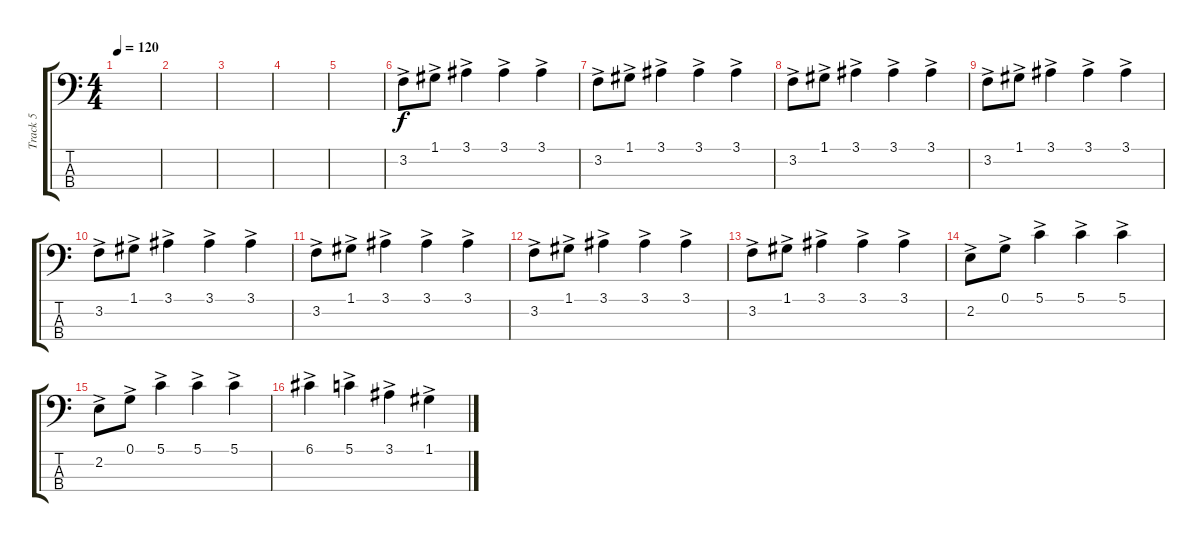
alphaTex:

\track ("Track 5" "Track 5") {instrument slapbass1}
\staff {score tabs}
\tuning (G2 D2 A1 E1) {hide}
\ts (4 4)
\tempo 120
\clef f4
\ks c
|
|
|
|
|
3.2{ac}.8 1.1{ac}.8 3.1{ac}.4 3.1{ac}.4 3.1{ac}.4 |
3.2{ac}.8 1.1{ac}.8 3.1{ac}.4 3.1{ac}.4 3.1{ac}.4 |
3.2{ac}.8 1.1{ac}.8 3.1{ac}.4 3.1{ac}.4 3.1{ac}.4 |
3.2{ac}.8 1.1{ac}.8 3.1{ac}.4 3.1{ac}.4 3.1{ac}.4 |
3.2{ac}.8 1.1{ac}.8 3.1{ac}.4 3.1{ac}.4 3.1{ac}.4 |
3.2{ac}.8 1.1{ac}.8 3.1{ac}.4 3.1{ac}.4 3.1{ac}.4 |
3.2{ac}.8 1.1{ac}.8 3.1{ac}.4 3.1{ac}.4 3.1{ac}.4 |
3.2{ac}.8 1.1{ac}.8 3.1{ac}.4 3.1{ac}.4 3.1{ac}.4 |
2.2{ac}.8 0.1{ac}.8 5.1{ac}.4 5.1{ac}.4 5.1{ac}.4 |
2.2{ac}.8 0.1{ac}.8 5.1{ac}.4 5.1{ac}.4 5.1{ac}.4 |
6.1{ac}.4 5.1{ac}.4 3.1{ac}.4 1.1{ac}.4
